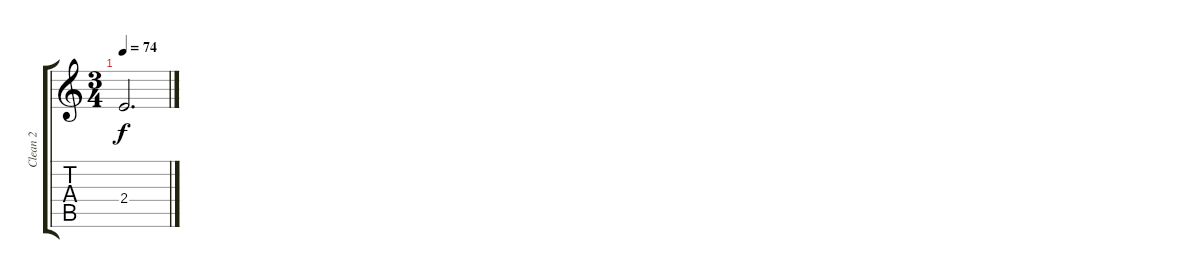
\track ("Clean 2" "Clean 2") {instrument electricguitarclean}
\staff {score tabs}
\tuning (E4 B3 G3 D3 A2 D2) {hide}
\ts (3 4)
\tempo 74
\clef g2
\ks c
2.4{t}.2{d dy f}
